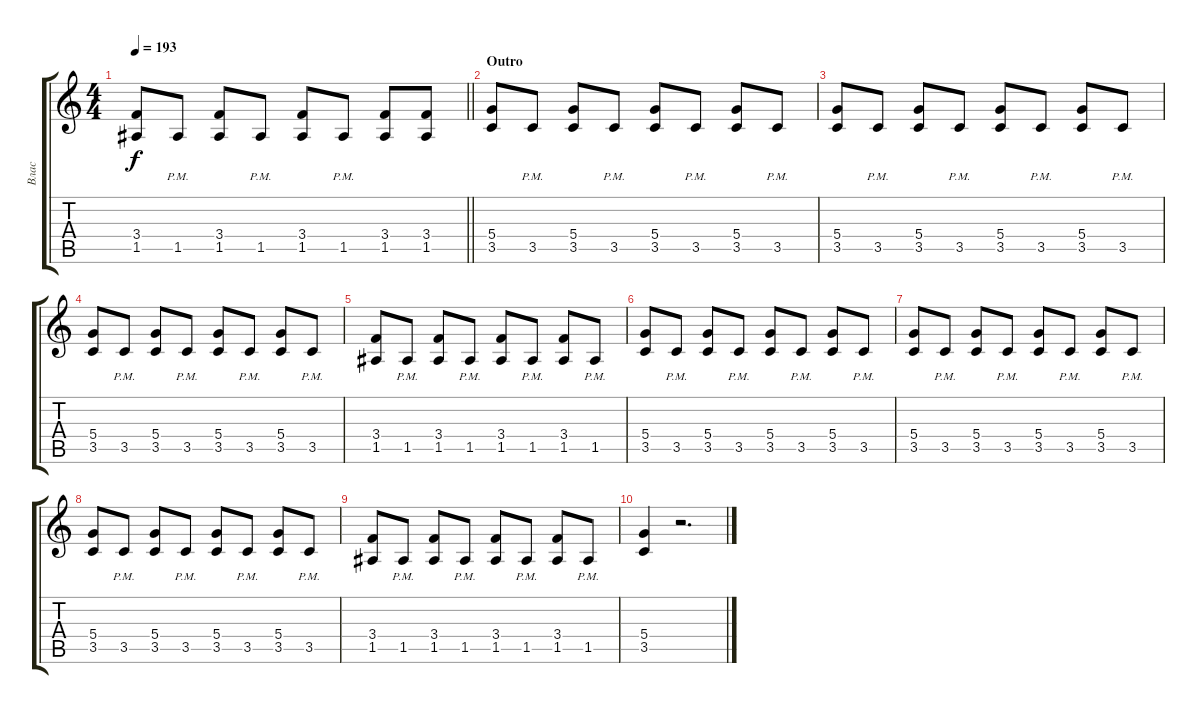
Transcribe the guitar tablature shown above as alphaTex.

\track ("Влас" "Влас") {instrument overdrivenguitar}
\staff {score tabs}
\tuning (E4 B3 G3 D3 A2 E2) {hide}
\ts (4 4)
\tempo 193
\clef g2
\barLineRight lightlight
\ks c
(3.4 1.5).8{dy f} 1.5{pm}.8 (3.4 1.5).8 1.5{pm}.8 (3.4 1.5).8 1.5{pm}.8 (3.4 1.5).8 (3.4 1.5).8 |
\section ("" "Outro")
(5.4 3.5).8 3.5{pm}.8 (5.4 3.5).8 3.5{pm}.8 (5.4 3.5).8 3.5{pm}.8 (5.4 3.5).8 3.5{pm}.8 |
(5.4 3.5).8 3.5{pm}.8 (5.4 3.5).8 3.5{pm}.8 (5.4 3.5).8 3.5{pm}.8 (5.4 3.5).8 3.5{pm}.8 |
(5.4 3.5).8 3.5{pm}.8 (5.4 3.5).8 3.5{pm}.8 (5.4 3.5).8 3.5{pm}.8 (5.4 3.5).8 3.5{pm}.8 |
(3.4 1.5).8 1.5{pm}.8 (3.4 1.5).8 1.5{pm}.8 (3.4 1.5).8 1.5{pm}.8 (3.4 1.5).8 1.5{pm}.8 |
(5.4 3.5).8 3.5{pm}.8 (5.4 3.5).8 3.5{pm}.8 (5.4 3.5).8 3.5{pm}.8 (5.4 3.5).8 3.5{pm}.8 |
(5.4 3.5).8 3.5{pm}.8 (5.4 3.5).8 3.5{pm}.8 (5.4 3.5).8 3.5{pm}.8 (5.4 3.5).8 3.5{pm}.8 |
(5.4 3.5).8 3.5{pm}.8 (5.4 3.5).8 3.5{pm}.8 (5.4 3.5).8 3.5{pm}.8 (5.4 3.5).8 3.5{pm}.8 |
(3.4 1.5).8 1.5{pm}.8 (3.4 1.5).8 1.5{pm}.8 (3.4 1.5).8 1.5{pm}.8 (3.4 1.5).8 1.5{pm}.8 |
(5.4 3.5).4 r.2{d}
